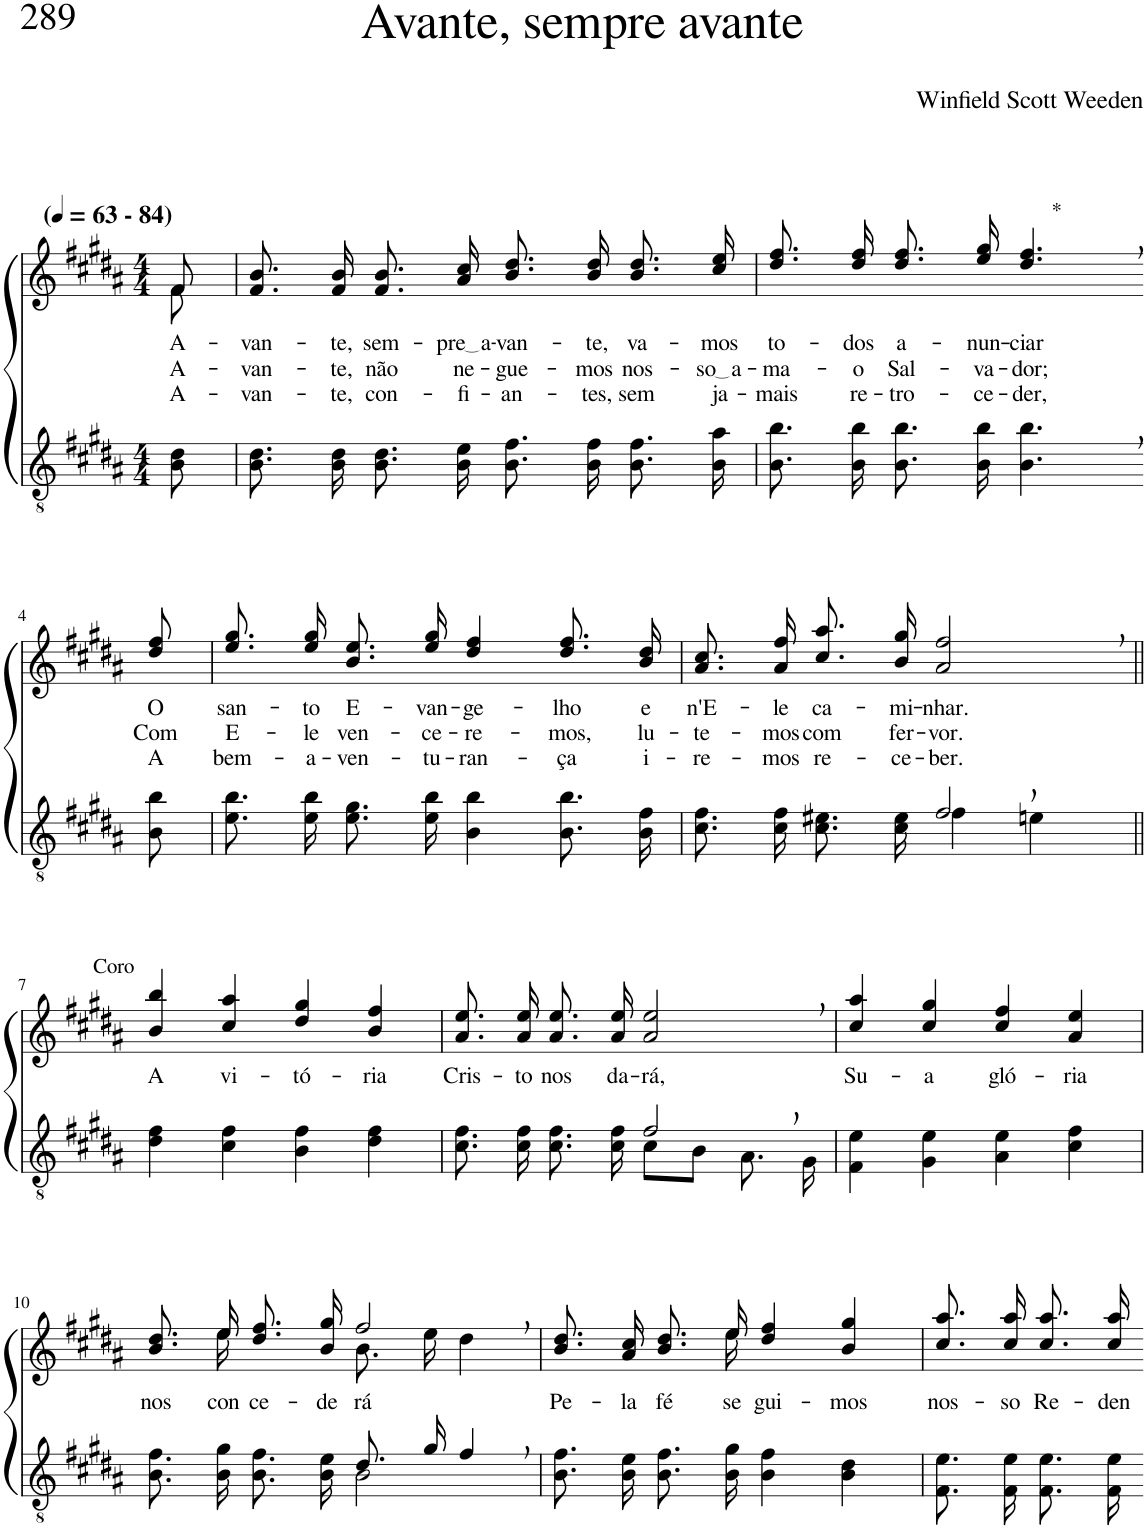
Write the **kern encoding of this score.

**kern	**kern	**text	**text	**text
*part2	*part1	*part1	*part1	*part1
*staff2	*staff1	*staff1	*staff1	*staff1
*I"Parte III e IV	*I"Parte I e II	*	*	*
*clefGv2	*clefG2	*	*	*
*Trd4c7	*Trd4c7	*	*	*
*k[f#c#g#d#a#]	*k[f#c#g#d#a#]	*	*	*
*M4/4	*M4/4	*	*	*
*MM63	*MM63	*	*	*
=1	=1	=1	=1	=1
!	!LO:TX:a:B:t=(	!	!	!
!	!LO:TX:a:B:t=- 84)	!	!	!
!	!	!LO:LY:b	!LO:LY:b	!LO:LY:b
*	*^	*	*	*
8B\ 8d#\	8f#\	8f#/	A-	A-	A-
=2	=2	=2	=2	=2	=2
!	!	!	!LO:LY:b	!LO:LY:b	!LO:LY:b
*	*v	*v	*	*	*
8.B\ 8.d#\	8.f#/ 8.b/L	-van-	-van-	-van-
!	!	!LO:LY:b	!LO:LY:b	!LO:LY:b
16B\ 16d#\	16f#/ 16b/Jk	-te,	-te,	-te,
!	!	!LO:LY:b	!LO:LY:b	!LO:LY:b
8.B\ 8.d#\	8.f#/ 8.b/L	sem-	não	con-
!	!	!LO:LY:b	!LO:LY:b	!LO:LY:b
16B\ 16e\	16a#/ 16cc#/Jk	pre a	ne-	-fi-
!	!	!LO:LY:b	!LO:LY:b	!LO:LY:b
8.B\ 8.f#\	8.b\ 8.dd#\L	-van-	-gue-	-an-
!	!	!LO:LY:b	!LO:LY:b	!LO:LY:b
16B\ 16f#\	16b\ 16dd#\Jk	-te,	-mos	-tes,
!	!	!LO:LY:b	!LO:LY:b	!LO:LY:b
8.B\ 8.f#\	8.b\ 8.dd#\L	va-	nos-	sem
!	!	!LO:LY:b	!LO:LY:b	!LO:LY:b
16B\ 16a#\	16cc#\ 16ee\Jk	-mos	so a	ja-
=3	=3	=3	=3	=3
!	!	!LO:LY:b	!LO:LY:b	!LO:LY:b
8.B\ 8.b\	8.dd#\ 8.ff#\L	to-	-ma-	-mais
!	!	!LO:LY:b	!LO:LY:b	!LO:LY:b
16B\ 16b\	16dd#\ 16ff#\Jk	-dos	-o	re-
!	!	!LO:LY:b	!LO:LY:b	!LO:LY:b
8.B\ 8.b\	8.dd#\ 8.ff#\L	a-	Sal-	-tro-
!	!	!LO:LY:b	!LO:LY:b	!LO:LY:b
16B\ 16b\	16ee\ 16gg#\Jk	-nun-	-va-	-ce-
!	!LO:TX:a:t=*	!	!	!
!	!	!LO:LY:b	!LO:LY:b	!LO:LY:b
4.B\, 4.b\,	4.dd#/, 4.ff#/,	-ciar	-dor;	-der,
!!LO:LB:g=z
=4-	=4-	=4-	=4-	=4-
!	!	!LO:LY:b	!LO:LY:b	!LO:LY:b
8B\ 8b\	8dd#/ 8ff#/	O	Com	A
=5	=5	=5	=5	=5
!	!	!LO:LY:b	!LO:LY:b	!LO:LY:b
8.e\ 8.b\	8.ee\ 8.gg#\L	san-	E-	bem-
!	!	!LO:LY:b	!LO:LY:b	!LO:LY:b
16e\ 16b\	16ee\ 16gg#\Jk	-to	-le	-a-
!	!	!LO:LY:b	!LO:LY:b	!LO:LY:b
8.e\ 8.g#\	8.b\ 8.ee\L	E-	ven-	-ven-
!	!	!LO:LY:b	!LO:LY:b	!LO:LY:b
16e\ 16b\	16ee\ 16gg#\Jk	-van-	-ce-	-tu-
!	!	!LO:LY:b	!LO:LY:b	!LO:LY:b
4B\ 4b\	4dd#/ 4ff#/	-ge-	-re-	-ran-
!	!	!LO:LY:b	!LO:LY:b	!LO:LY:b
8.B\ 8.b\	8.dd#\ 8.ff#\L	-lho	-mos,	-ça
!	!	!LO:LY:b	!LO:LY:b	!LO:LY:b
16B\ 16f#\	16b\ 16dd#\Jk	e	lu-	i-
=6	=6	=6	=6	=6
*^	*	*	*	*
!	!	!	!LO:LY:b	!LO:LY:b	!LO:LY:b
2ryy	8.c#\ 8.f#\	8.a#\ 8.cc#\L	n'E-	-te-	-re-
!	!	!	!LO:LY:b	!LO:LY:b	!LO:LY:b
.	16c#\ 16f#\	16a#\ 16ff#\Jk	-le	-mos	-mos
!	!	!	!LO:LY:b	!LO:LY:b	!LO:LY:b
.	8.c#\ 8.e#X\	8.cc#\ 8.aa#\L	ca-	com	re-
!	!	!	!LO:LY:b	!LO:LY:b	!LO:LY:b
.	16c#\ 16e#\	16b\ 16gg#\Jk	-mi-	fer-	-ce-
!	!	!	!LO:LY:b	!LO:LY:b	!LO:LY:b
2f#,/	4f#\	2a#/, 2ff#/,	-nhar.	-vor.	-ber.
.	4en\	.	.	.	.
!!LO:LB:g=z
=7||	=7||	=7||	=7||	=7||	=7||
!	!	!LO:TX:a:t=Coro	!	!	!
!	!	!	!LO:LY:b	!	!
*v	*v	*	*	*	*
4d#\ 4f#\	4b/ 4bb/	A	.	.
!	!	!LO:LY:b	!	!
4c#\ 4f#\	4cc#/ 4aa#/	vi-	.	.
!	!	!LO:LY:b	!	!
4B\ 4f#\	4dd#/ 4gg#/	-tó-	.	.
!	!	!LO:LY:b	!	!
4d#\ 4f#\	4b/ 4ff#/	-ria	.	.
=8	=8	=8	=8	=8
*^	*	*	*	*
!	!	!	!LO:LY:b	!	!
2ryy	8.c#\ 8.f#\	8.a#\ 8.ee\L	Cris-	.	.
!	!	!	!LO:LY:b	!	!
.	16c#\ 16f#\	16a#\ 16ee\Jk	-to	.	.
!	!	!	!LO:LY:b	!	!
.	8.c#\ 8.f#\	8.a#\ 8.ee\L	nos	.	.
!	!	!	!LO:LY:b	!	!
.	16c#\ 16f#\	16a#\ 16ee\Jk	da-	.	.
!	!	!	!LO:LY:b	!	!
2f#,/	8c#\L	2a#/, 2ee/,	-rá,	.	.
.	8B\J	.	.	.	.
.	8.A#\	.	.	.	.
.	16G#\	.	.	.	.
=9	=9	=9	=9	=9	=9
!	!	!	!LO:LY:b	!	!
*v	*v	*	*	*	*
4F#\ 4e\	4cc#/ 4aa#/	Su-	.	.
!	!	!LO:LY:b	!	!
4G#\ 4e\	4cc#/ 4gg#/	-a	.	.
!	!	!LO:LY:b	!	!
4A#\ 4e\	4cc#/ 4ff#/	gló-	.	.
!	!	!LO:LY:b	!	!
4c#\ 4f#\	4a#/ 4ee/	-ria	.	.
!!LO:LB:g=z
=10	=10	=10	=10	=10
*^	*	*	*	*
!	!	!	!LO:LY:b	!	!
*	*	*^	*	*	*
2ryy	8.B\ 8.f#\	8.b\ 8.dd#\L	8.ryy	nos	.	.
!	!	!	!	!LO:LY:b	!	!
.	16B\ 16g#\	16ee\Jk	16ee\	con-	.	.
!	!	!	!	!LO:LY:b	!	!
.	8.B\ 8.f#\	8.dd#\ 8.ff#\L	4ryy	-ce-	.	.
!	!	!	!	!LO:LY:b	!	!
.	16B\ 16e\	16b\ 16gg#\Jk	.	-de-	.	.
!	!	!	!	!LO:LY:b	!	!
8.d#/	2B\	2ff#,/	8.b\L	-rá	.	.
16g#/	.	.	16ee\Jk	.	.	.
4f#,/	.	.	4dd#\	.	.	.
*v	*v	*	*	*	*	*
=11	=11	=11	=11	=11	=11
!	!	!	!LO:LY:b	!	!
8.B\ 8.f#\	8.b\ 8.dd#\L	4..ryy	-Pe-	.	.
!	!	!	!LO:LY:b	!	!
16B\ 16e\	16a#\ 16cc#\Jk	.	-la	.	.
!	!	!	!LO:LY:b	!	!
8.B\ 8.f#\	8.b\ 8.dd#\L	.	fé	.	.
!	!	!	!LO:LY:b	!	!
16B\ 16g#\	16ee\Jk	16ee\	se-	.	.
!	!	!	!LO:LY:b	!	!
4B\ 4f#\	4dd#/ 4ff#/	2ryy	-gui-	.	.
!	!	!	!LO:LY:b	!	!
4B\ 4d#\	4b/ 4gg#/	.	-mos	.	.
*	*v	*v	*	*	*
=12	=12	=12	=12	=12
!	!	!LO:LY:b	!	!
8.F#\ 8.e\	8.cc#\ 8.aa#\L	nos-	.	.
!	!	!LO:LY:b	!	!
16F#\ 16e\	16cc#\ 16aa#\Jk	-so	.	.
!	!	!LO:LY:b	!	!
8.F#\ 8.e\	8.cc#\ 8.aa#\L	Re-	.	.
!	!	!LO:LY:b	!	!
16F#\ 16e\	16cc#\ 16aa#\Jk	-den-	.	.
=-	=-	=-	=-	=-
*-	*-	*-	*-	*-
